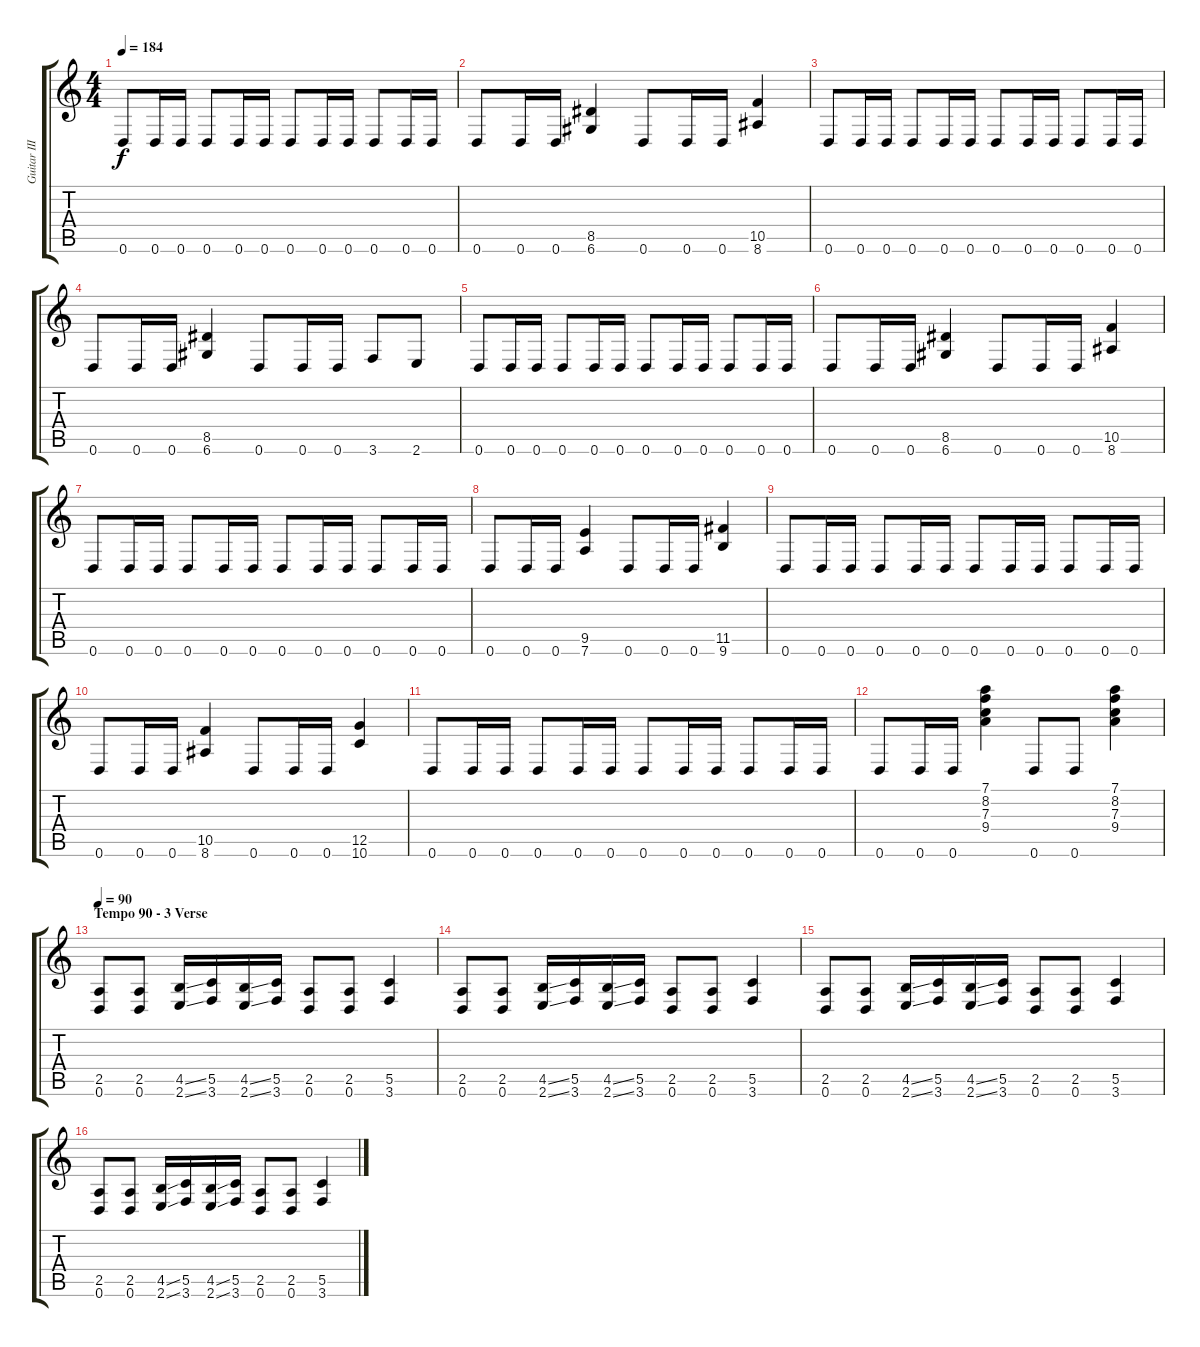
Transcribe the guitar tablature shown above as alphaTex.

\track ("Guitar III" "Guitar III") {instrument overdrivenguitar}
\staff {score tabs}
\tuning (D4 A3 F3 C3 G2 D2) {hide}
\ts (4 4)
\tempo 184
\clef g2
\ks c
0.6.8{dy f} 0.6.16 0.6.16 0.6.8 0.6.16 0.6.16 0.6.8 0.6.16 0.6.16 0.6.8 0.6.16 0.6.16 |
0.6.8 0.6.16 0.6.16 (8.5 6.6).4 0.6.8 0.6.16 0.6.16 (10.5 8.6).4 |
0.6.8 0.6.16 0.6.16 0.6.8 0.6.16 0.6.16 0.6.8 0.6.16 0.6.16 0.6.8 0.6.16 0.6.16 |
0.6.8 0.6.16 0.6.16 (8.5 6.6).4 0.6.8 0.6.16 0.6.16 3.6.8 2.6.8 |
0.6.8 0.6.16 0.6.16 0.6.8 0.6.16 0.6.16 0.6.8 0.6.16 0.6.16 0.6.8 0.6.16 0.6.16 |
0.6.8 0.6.16 0.6.16 (8.5 6.6).4 0.6.8 0.6.16 0.6.16 (10.5 8.6).4 |
0.6.8 0.6.16 0.6.16 0.6.8 0.6.16 0.6.16 0.6.8 0.6.16 0.6.16 0.6.8 0.6.16 0.6.16 |
0.6.8 0.6.16 0.6.16 (9.5 7.6).4 0.6.8 0.6.16 0.6.16 (11.5 9.6).4 |
0.6.8 0.6.16 0.6.16 0.6.8 0.6.16 0.6.16 0.6.8 0.6.16 0.6.16 0.6.8 0.6.16 0.6.16 |
0.6.8 0.6.16 0.6.16 (10.5 8.6).4 0.6.8 0.6.16 0.6.16 (12.5 10.6).4 |
0.6.8 0.6.16 0.6.16 0.6.8 0.6.16 0.6.16 0.6.8 0.6.16 0.6.16 0.6.8 0.6.16 0.6.16 |
0.6.8 0.6.16 0.6.16 (7.1 8.2 7.3 9.4).4 0.6.8 0.6.8 (7.1 8.2 7.3 9.4).4 |
\section ("" "Tempo 90 - 3 Verse")
\tempo 90
(2.5 0.6).8 (2.5 0.6).8 (4.5{ss} 2.6{ss}).16 (5.5 3.6).16 (4.5{ss} 2.6{ss}).16 (5.5 3.6).16 (2.5 0.6).8 (2.5 0.6).8 (5.5 3.6).4 |
(2.5 0.6).8 (2.5 0.6).8 (4.5{ss} 2.6{ss}).16 (5.5 3.6).16 (4.5{ss} 2.6{ss}).16 (5.5 3.6).16 (2.5 0.6).8 (2.5 0.6).8 (5.5 3.6).4 |
(2.5 0.6).8 (2.5 0.6).8 (4.5{ss} 2.6{ss}).16 (5.5 3.6).16 (4.5{ss} 2.6{ss}).16 (5.5 3.6).16 (2.5 0.6).8 (2.5 0.6).8 (5.5 3.6).4 |
(2.5 0.6).8 (2.5 0.6).8 (4.5{ss} 2.6{ss}).16 (5.5 3.6).16 (4.5{ss} 2.6{ss}).16 (5.5 3.6).16 (2.5 0.6).8 (2.5 0.6).8 (5.5 3.6).4
